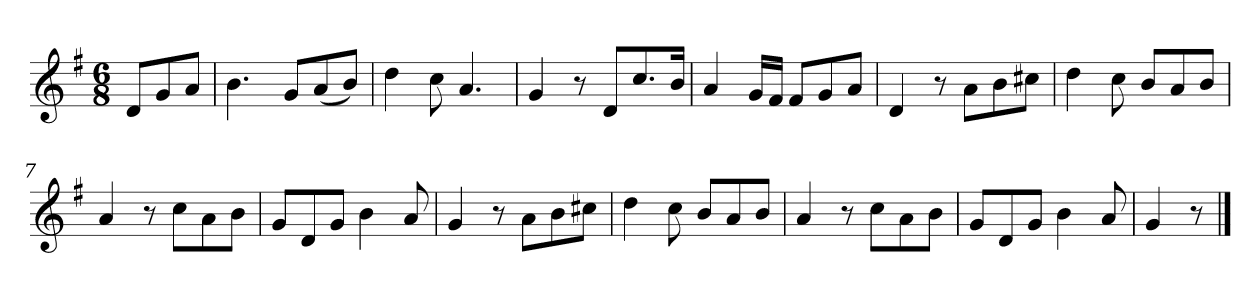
**kern
*part1
*staff1
*k[f#]
*M6/8
*MM120
=
8dL
8g
8aJ
=1
4.b
8gL
(8a
8bJ)
=2
4dd
8cc
4.a
=3
4g
8r
8dL
8.cc
16bJk
=4
4a
16gLL
16f#JJ
8f#L
8g
8aJ
=5
4d
8r
8aL
8b
8cc#XJ
=6
4dd
8cc
8bL
8a
8bJ
=7
4a
8r
8ccL
8a
8bJ
=8
8gL
8d
8gJ
4b
8a
=9
4g
8r
8aL
8b
8cc#XJ
=10
4dd
8cc
8bL
8a
8bJ
=11
4a
8r
8ccL
8a
8bJ
=12
8gL
8d
8gJ
4b
8a
=13
4g
8r
==
*-
